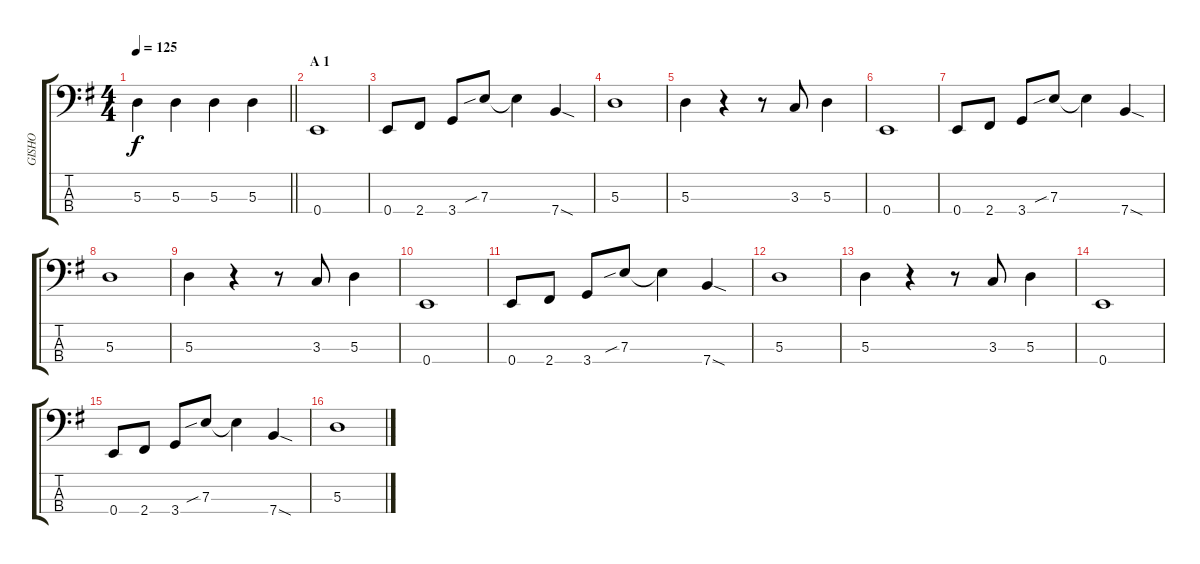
\track ("GISHO" "GISHO") {instrument electricbassfinger}
\staff {score tabs}
\tuning (G2 D2 A1 E1) {hide}
\ts (4 4)
\tempo 125
\clef f4
\barLineRight lightlight
\ks g
5.3.4{dy f} 5.3.4 5.3.4 5.3.4 |
\section ("" "A 1")
0.4.1 |
0.4.8 2.4.8 3.4.8 7.3{sib}.8 7.3{t}.4 7.4{sod}.4 |
5.3.1 |
5.3.4 r.4 r.8 3.3.8 5.3.4 |
0.4.1 |
0.4.8 2.4.8 3.4.8 7.3{sib}.8 7.3{t}.4 7.4{sod}.4 |
5.3.1 |
5.3.4 r.4 r.8 3.3.8 5.3.4 |
0.4.1 |
0.4.8 2.4.8 3.4.8 7.3{sib}.8 7.3{t}.4 7.4{sod}.4 |
5.3.1 |
5.3.4 r.4 r.8 3.3.8 5.3.4 |
0.4.1 |
0.4.8 2.4.8 3.4.8 7.3{sib}.8 7.3{t}.4 7.4{sod}.4 |
5.3.1
